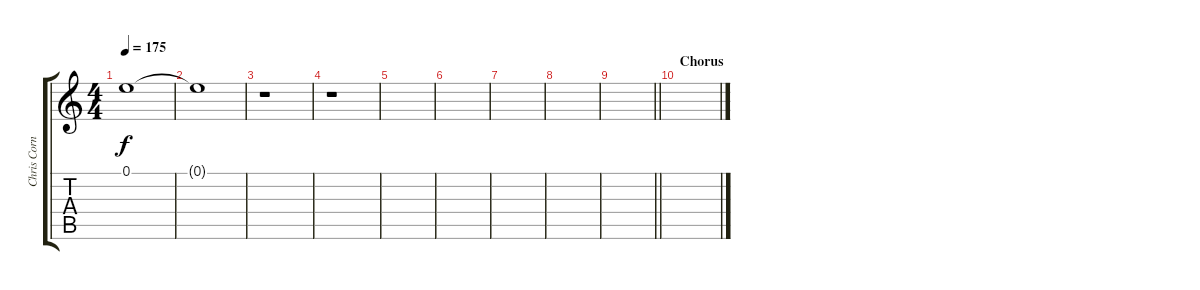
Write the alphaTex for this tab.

\track ("Chris Cornell_vocal " "Chris Corn") {instrument distortionguitar}
\staff {score tabs}
\tuning (E4 B3 G3 D3 A2 E2) {hide}
\ts (4 4)
\tempo 175
\clef g2
\ks c
0.1.1{dy f} |
0.1{t}.1 |
r.1 |
r.1 |
|
|
|
|
\barLineRight lightlight
|
\section ("" "Chorus")
